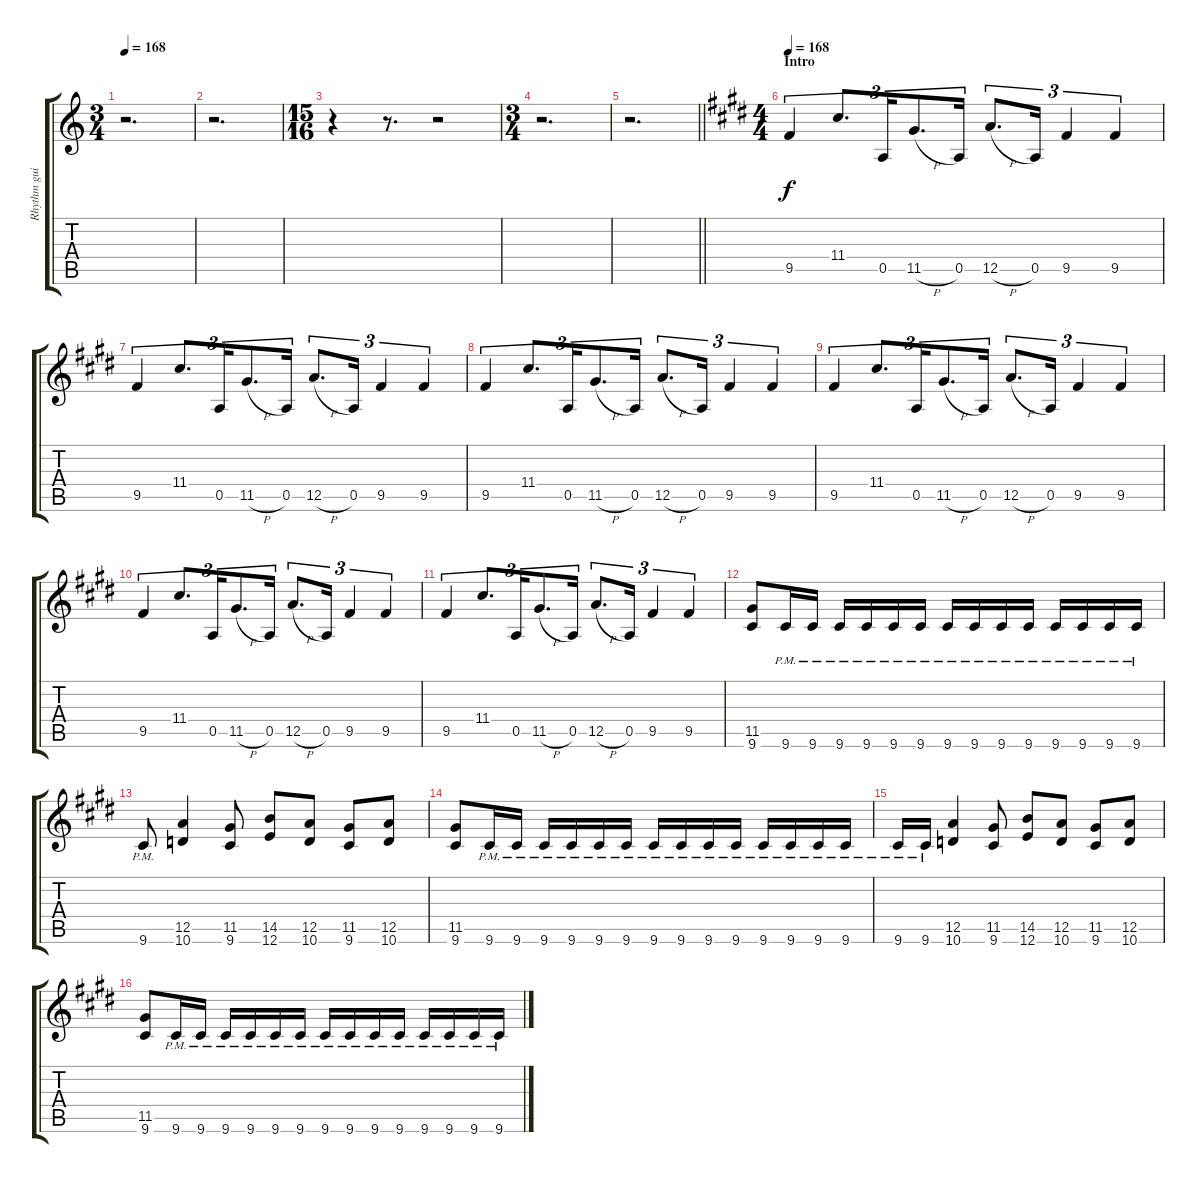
\track ("Rhythm guitar I (Marcus Siepen)" "Rhythm gui") {instrument distortionguitar}
\staff {score tabs}
\tuning (E4 B3 G3 D3 A2 E2) {hide}
\ts (3 4)
\tempo 168
\clef g2
\ks c
r.2{d dy f} |
r.2{d} |
\ts (15 16)
r.4 r.8{d} r.2 |
\ts (3 4)
r.2{d} |
\barLineRight lightlight
r.2{d} |
\ts (4 4)
\section ("" "Intro")
\tempo 168
\ks c#minor
9.5.4{tu (3 2)} 11.4.8{d tu (3 2)} 0.5.16{tu (3 2)} 11.5{h}.8{d tu (3 2)} 0.5.16{tu (3 2)} 12.5{h}.8{d tu (3 2)} 0.5.16{tu (3 2)} 9.5.4{tu (3 2)} 9.5.4{tu (3 2)} |
9.5.4{tu (3 2)} 11.4.8{d tu (3 2)} 0.5.16{tu (3 2)} 11.5{h}.8{d tu (3 2)} 0.5.16{tu (3 2)} 12.5{h}.8{d tu (3 2)} 0.5.16{tu (3 2)} 9.5.4{tu (3 2)} 9.5.4{tu (3 2)} |
9.5.4{tu (3 2)} 11.4.8{d tu (3 2)} 0.5.16{tu (3 2)} 11.5{h}.8{d tu (3 2)} 0.5.16{tu (3 2)} 12.5{h}.8{d tu (3 2)} 0.5.16{tu (3 2)} 9.5.4{tu (3 2)} 9.5.4{tu (3 2)} |
9.5.4{tu (3 2)} 11.4.8{d tu (3 2)} 0.5.16{tu (3 2)} 11.5{h}.8{d tu (3 2)} 0.5.16{tu (3 2)} 12.5{h}.8{d tu (3 2)} 0.5.16{tu (3 2)} 9.5.4{tu (3 2)} 9.5.4{tu (3 2)} |
9.5.4{tu (3 2)} 11.4.8{d tu (3 2)} 0.5.16{tu (3 2)} 11.5{h}.8{d tu (3 2)} 0.5.16{tu (3 2)} 12.5{h}.8{d tu (3 2)} 0.5.16{tu (3 2)} 9.5.4{tu (3 2)} 9.5.4{tu (3 2)} |
9.5.4{tu (3 2)} 11.4.8{d tu (3 2)} 0.5.16{tu (3 2)} 11.5{h}.8{d tu (3 2)} 0.5.16{tu (3 2)} 12.5{h}.8{d tu (3 2)} 0.5.16{tu (3 2)} 9.5.4{tu (3 2)} 9.5.4{tu (3 2)} |
(11.5 9.6).8 9.6{pm}.16 9.6{pm}.16 9.6{pm}.16 9.6{pm}.16 9.6{pm}.16 9.6{pm}.16 9.6{pm}.16 9.6{pm}.16 9.6{pm}.16 9.6{pm}.16 9.6{pm}.16 9.6{pm}.16 9.6{pm}.16 9.6{pm}.16 |
9.6{pm}.8 (12.5 10.6).4 (11.5 9.6).8 (14.5 12.6).8 (12.5 10.6).8 (11.5 9.6).8 (12.5 10.6).8 |
(11.5 9.6).8 9.6{pm}.16 9.6{pm}.16 9.6{pm}.16 9.6{pm}.16 9.6{pm}.16 9.6{pm}.16 9.6{pm}.16 9.6{pm}.16 9.6{pm}.16 9.6{pm}.16 9.6{pm}.16 9.6{pm}.16 9.6{pm}.16 9.6{pm}.16 |
9.6{pm}.16 9.6{pm}.16 (12.5 10.6).4 (11.5 9.6).8 (14.5 12.6).8 (12.5 10.6).8 (11.5 9.6).8 (12.5 10.6).8 |
(11.5 9.6).8 9.6{pm}.16 9.6{pm}.16 9.6{pm}.16 9.6{pm}.16 9.6{pm}.16 9.6{pm}.16 9.6{pm}.16 9.6{pm}.16 9.6{pm}.16 9.6{pm}.16 9.6{pm}.16 9.6{pm}.16 9.6{pm}.16 9.6{pm}.16
